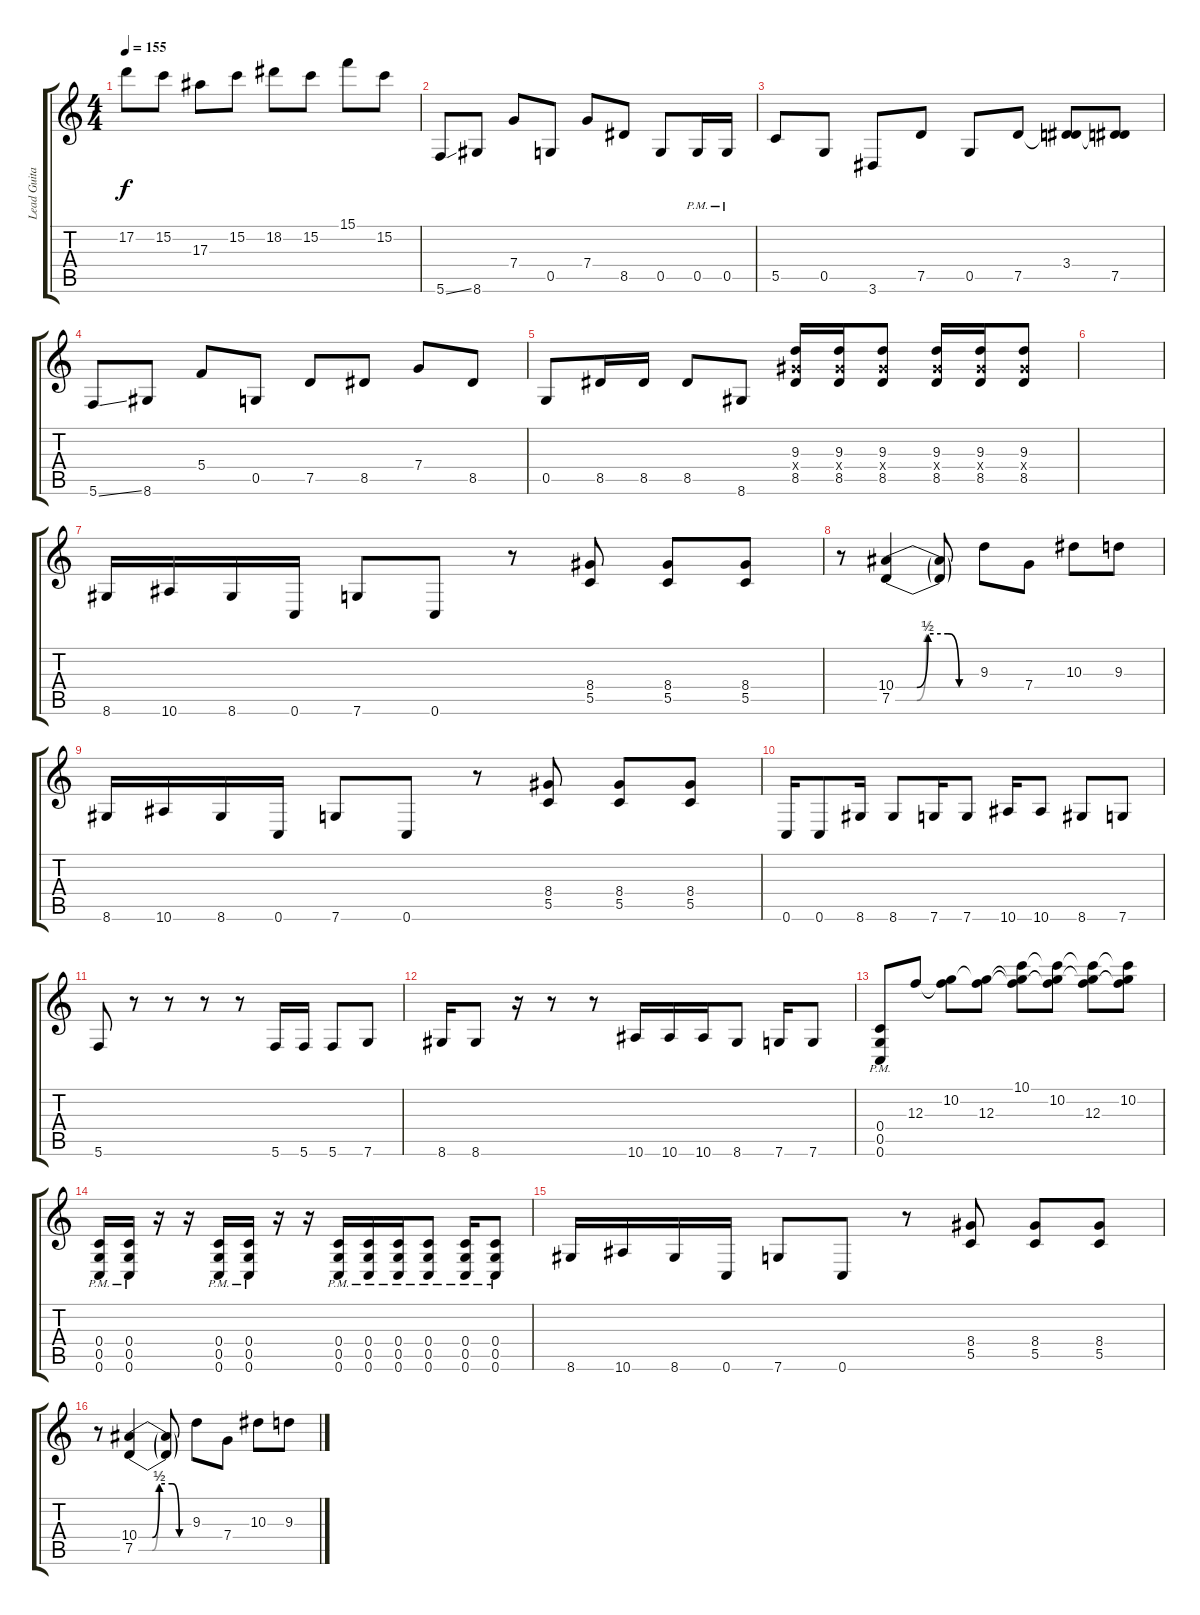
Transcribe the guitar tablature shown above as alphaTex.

\track ("Lead Guitar (Drop C)" "Lead Guita") {instrument distortionguitar}
\staff {score tabs}
\tuning (D4 A3 F3 C3 G2 C2) {hide}
\ts (4 4)
\tempo 155
\clef g2
\ks c
17.2.8{dy f} 15.2.8 17.3.8 15.2.8 18.2.8 15.2.8 15.1.8 15.2.8 |
5.6{ss}.8 8.6.8 7.4.8 0.5.8 7.4.8 8.5.8 0.5.8 0.5{pm}.16 0.5{pm}.16 |
5.5.8 0.5.8 3.6.8 7.5.8 0.5.8 7.5.8 (3.4 7.5{t}).8 (3.4{t} 7.5).8 |
5.6{ss}.8 8.6.8 5.4.8 0.5.8 7.5.8 8.5.8 7.4.8 8.5.8 |
0.5.8 8.5.16 8.5.16 8.5.8 8.6.8 (9.3 8.4{x} 8.5).16 (9.3 8.4{x} 8.5).16 (9.3 8.4{x} 8.5).8 (9.3 8.4{x} 8.5).16 (9.3 8.4{x} 8.5).16 (9.3 8.4{x} 8.5).8 |
|
8.6.16 10.6.16 8.6.16 0.6.16 7.6.8 0.6.8 r.8 (8.4 5.5).8 (8.4 5.5).8 (8.4 5.5).8 |
r.8 (10.4{be (custom 0 0 15 0 23 2 37 2 45 0 60 0)} 7.5{be (custom 0 0 15 0 22 2 37 2 45 0 60 0)}).4 (10.4{t} 7.5{t}).8 9.3.8 7.4.8 10.3.8 9.3.8 |
8.6.16 10.6.16 8.6.16 0.6.16 7.6.8 0.6.8 r.8 (8.4 5.5).8 (8.4 5.5).8 (8.4 5.5).8 |
0.6.16 0.6.8 8.6.16 8.6.8 7.6.16 7.6.8 10.6.16 10.6.8 8.6.8 7.6.8 |
5.6.8 r.8 r.8 r.8 r.8 5.6.16 5.6.16 5.6.8 7.6.8 |
8.6.16 8.6.8 r.16 r.8 r.8 10.6.16 10.6.16 10.6.16 8.6.8 7.6.16 7.6.8 |
(0.4{pm} 0.5{pm} 0.6{pm}).8 12.3.8 (10.2 12.3{t}).8 (10.2{t} 12.3).8 (10.1 10.2{t} 12.3{t}).8 (10.1{t} 10.2 12.3{t}).8 (10.1{t} 10.2{t} 12.3).8 (10.1{t} 10.2 12.3{t}).8 |
(0.4{pm} 0.5{pm} 0.6{pm}).16 (0.4{pm} 0.5{pm} 0.6{pm}).16 r.16 r.16 (0.4{pm} 0.5{pm} 0.6{pm}).16 (0.4{pm} 0.5{pm} 0.6{pm}).16 r.16 r.16 (0.4{pm} 0.5{pm} 0.6{pm}).16 (0.4{pm} 0.5{pm} 0.6{pm}).16 (0.4{pm} 0.5{pm} 0.6{pm}).16 (0.4{pm} 0.5{pm} 0.6{pm}).8 (0.4{pm} 0.5{pm} 0.6{pm}).16 (0.4{pm} 0.5{pm} 0.6{pm}).8 |
8.6.16 10.6.16 8.6.16 0.6.16 7.6.8 0.6.8 r.8 (8.4 5.5).8 (8.4 5.5).8 (8.4 5.5).8 |
r.8 (10.4{be (custom 0 0 15 0 23 2 37 2 45 0 60 0)} 7.5{be (custom 0 0 15 0 22 2 37 2 45 0 60 0)}).4 (10.4{t} 7.5{t}).8 9.3.8 7.4.8 10.3.8 9.3.8
